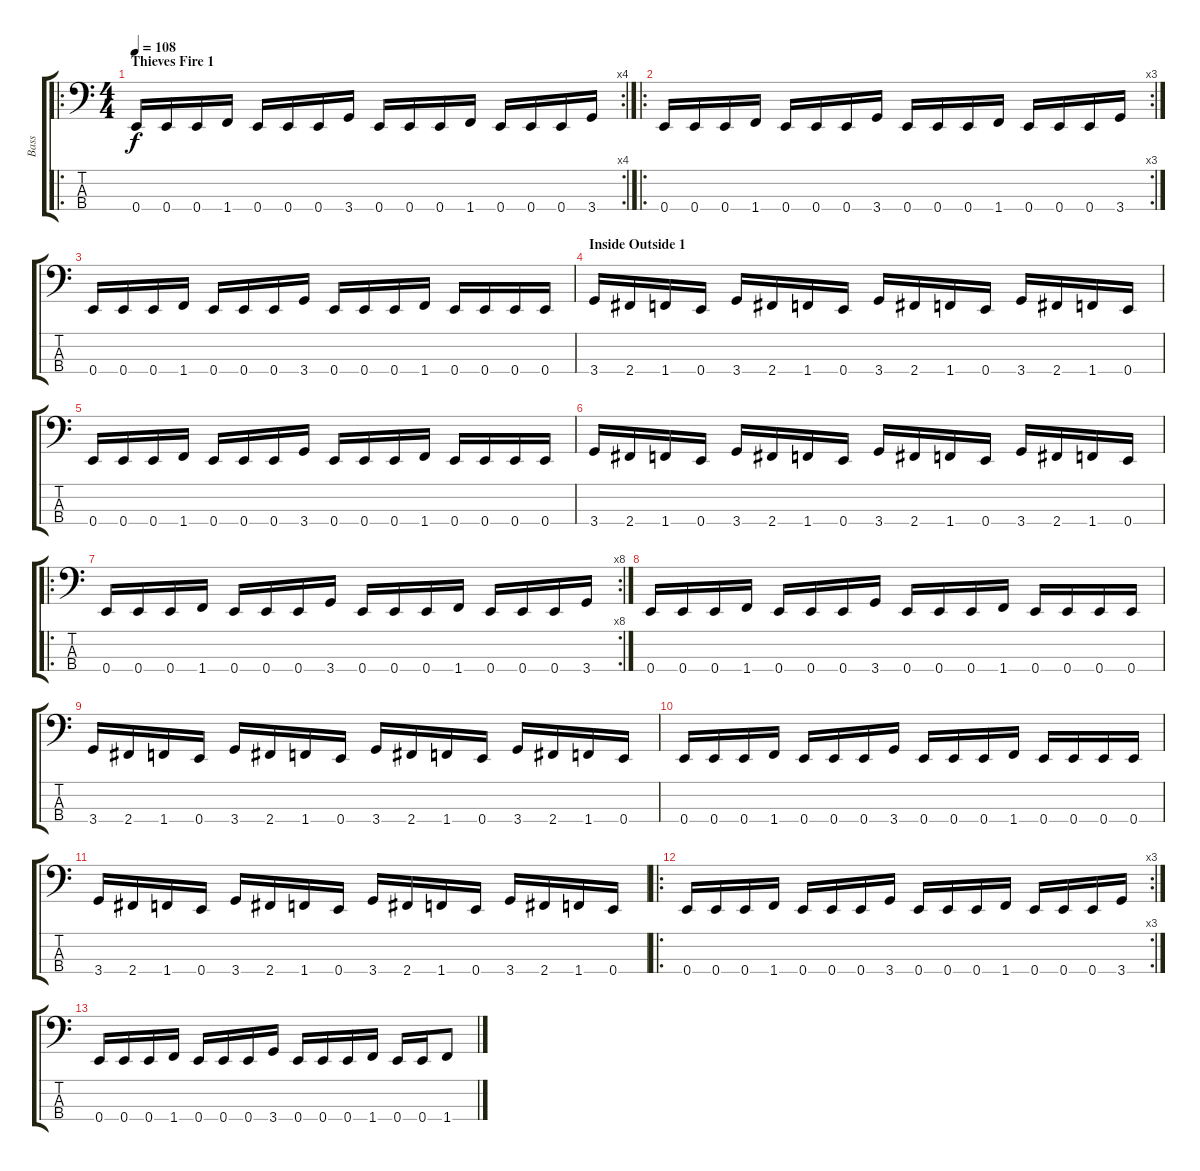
\track ("Bass" "Bass") {instrument electricbasspick}
\staff {score tabs}
\tuning (G2 D2 A1 E1) {hide}
\ro
\rc 4
\ts (4 4)
\section ("" "Thieves Fire 1")
\tempo 108
\clef f4
\ks c
0.4.16{dy f} 0.4.16 0.4.16 1.4.16 0.4.16 0.4.16 0.4.16 3.4.16 0.4.16 0.4.16 0.4.16 1.4.16 0.4.16 0.4.16 0.4.16 3.4.16 |
\ro
\rc 3
0.4.16 0.4.16 0.4.16 1.4.16 0.4.16 0.4.16 0.4.16 3.4.16 0.4.16 0.4.16 0.4.16 1.4.16 0.4.16 0.4.16 0.4.16 3.4.16 |
0.4.16 0.4.16 0.4.16 1.4.16 0.4.16 0.4.16 0.4.16 3.4.16 0.4.16 0.4.16 0.4.16 1.4.16 0.4.16 0.4.16 0.4.16 0.4.16 |
\section ("" "Inside Outside 1")
3.4.16 2.4.16 1.4.16 0.4.16 3.4.16 2.4.16 1.4.16 0.4.16 3.4.16 2.4.16 1.4.16 0.4.16 3.4.16 2.4.16 1.4.16 0.4.16 |
0.4.16 0.4.16 0.4.16 1.4.16 0.4.16 0.4.16 0.4.16 3.4.16 0.4.16 0.4.16 0.4.16 1.4.16 0.4.16 0.4.16 0.4.16 0.4.16 |
3.4.16 2.4.16 1.4.16 0.4.16 3.4.16 2.4.16 1.4.16 0.4.16 3.4.16 2.4.16 1.4.16 0.4.16 3.4.16 2.4.16 1.4.16 0.4.16 |
\ro
\rc 8
0.4.16 0.4.16 0.4.16 1.4.16 0.4.16 0.4.16 0.4.16 3.4.16 0.4.16 0.4.16 0.4.16 1.4.16 0.4.16 0.4.16 0.4.16 3.4.16 |
0.4.16 0.4.16 0.4.16 1.4.16 0.4.16 0.4.16 0.4.16 3.4.16 0.4.16 0.4.16 0.4.16 1.4.16 0.4.16 0.4.16 0.4.16 0.4.16 |
3.4.16 2.4.16 1.4.16 0.4.16 3.4.16 2.4.16 1.4.16 0.4.16 3.4.16 2.4.16 1.4.16 0.4.16 3.4.16 2.4.16 1.4.16 0.4.16 |
0.4.16 0.4.16 0.4.16 1.4.16 0.4.16 0.4.16 0.4.16 3.4.16 0.4.16 0.4.16 0.4.16 1.4.16 0.4.16 0.4.16 0.4.16 0.4.16 |
3.4.16 2.4.16 1.4.16 0.4.16 3.4.16 2.4.16 1.4.16 0.4.16 3.4.16 2.4.16 1.4.16 0.4.16 3.4.16 2.4.16 1.4.16 0.4.16 |
\ro
\rc 3
0.4.16 0.4.16 0.4.16 1.4.16 0.4.16 0.4.16 0.4.16 3.4.16 0.4.16 0.4.16 0.4.16 1.4.16 0.4.16 0.4.16 0.4.16 3.4.16 |
0.4.16 0.4.16 0.4.16 1.4.16 0.4.16 0.4.16 0.4.16 3.4.16 0.4.16 0.4.16 0.4.16 1.4.16 0.4.16 0.4.16 1.4.8
